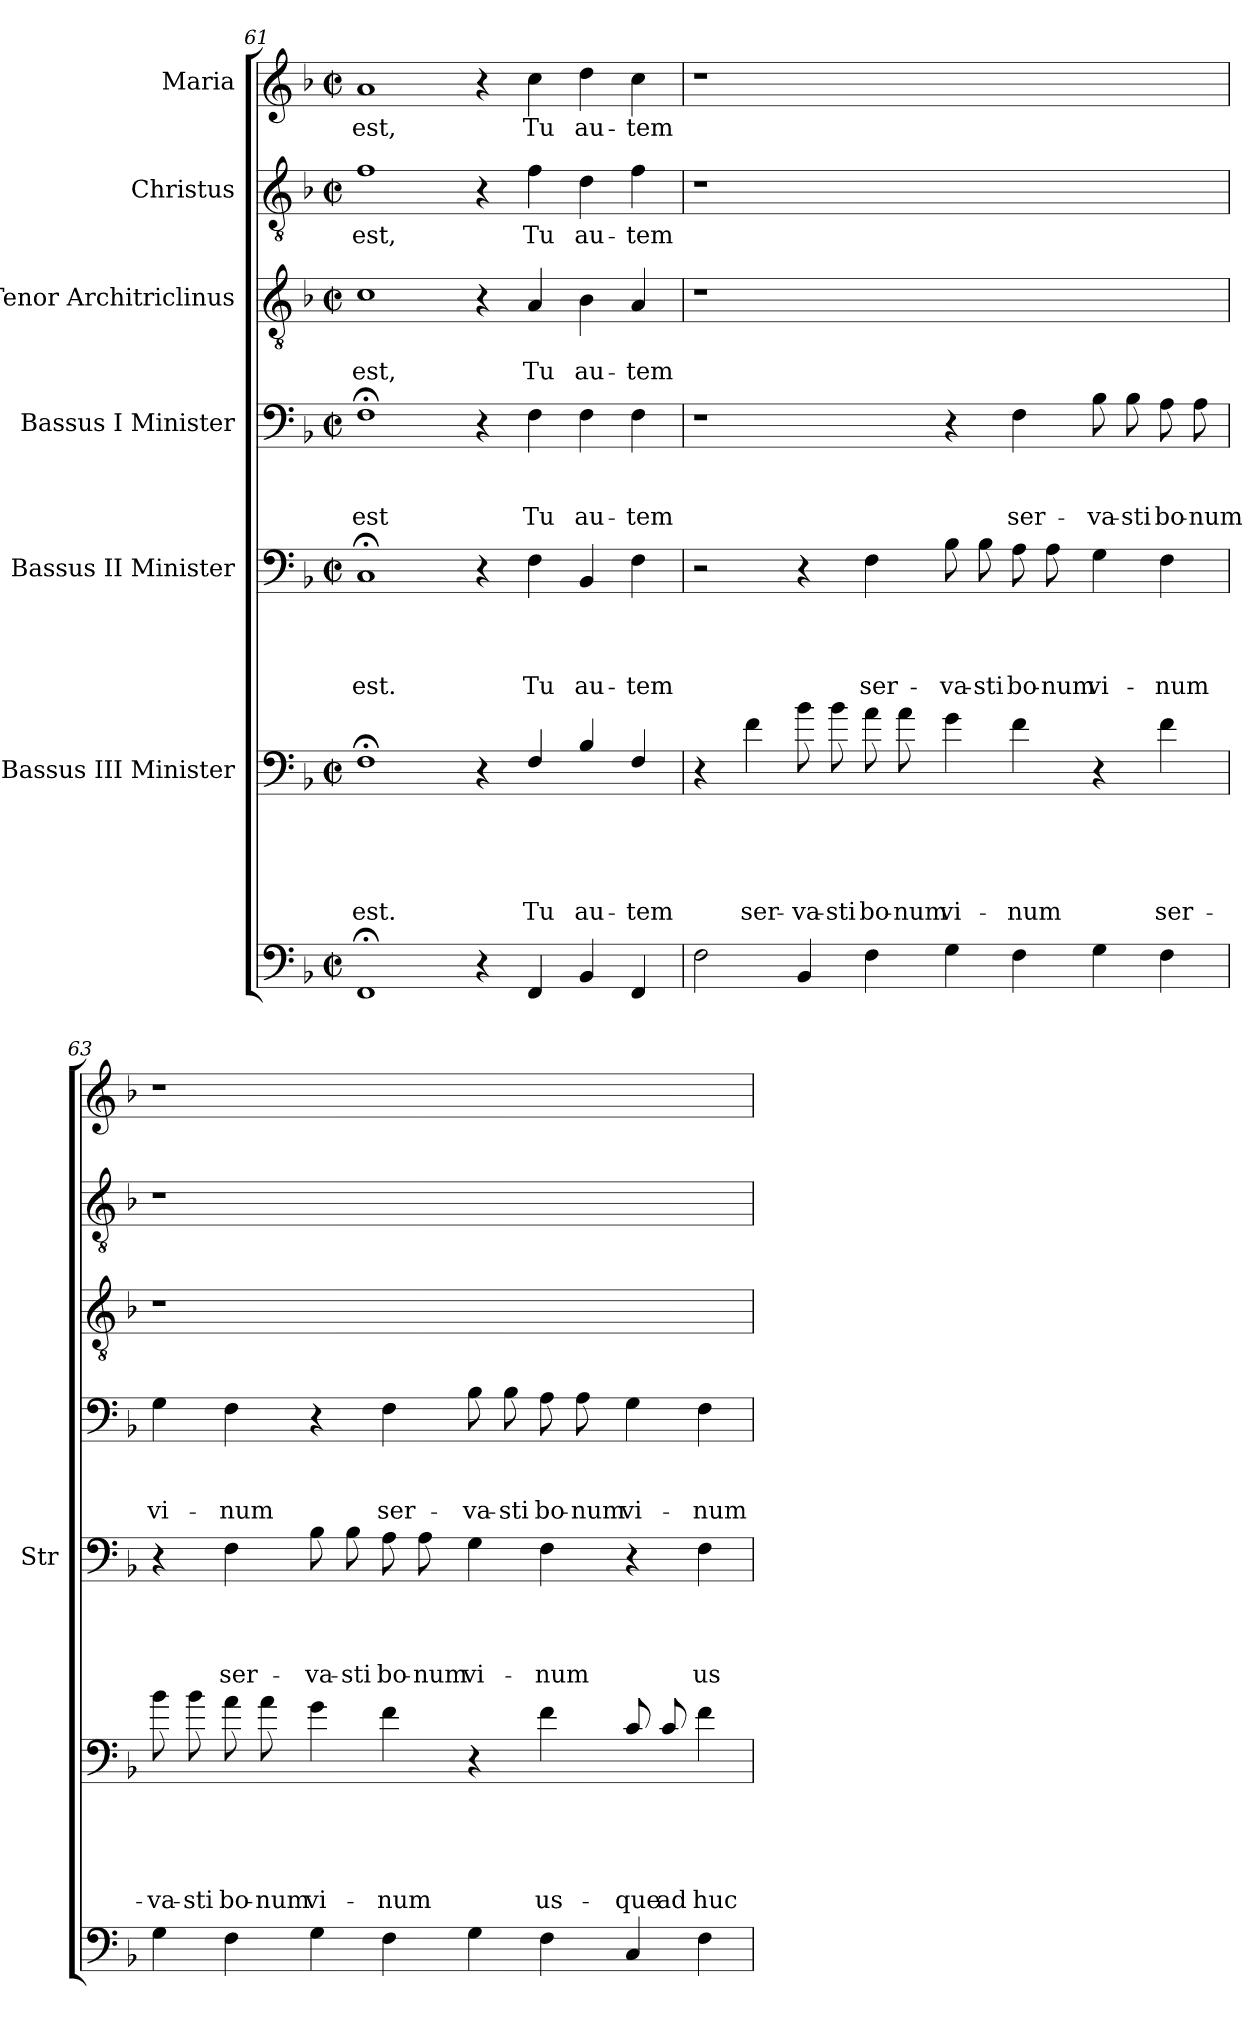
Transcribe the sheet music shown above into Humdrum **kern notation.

**kern	**kern	**text	**text	**text	**text	**text	**kern	**text	**text	**text	**text	**kern	**text	**text	**text	**kern	**text	**text	**kern	**text	**kern	**text
*part7	*part6	*part6	*part6	*part6	*part6	*part6	*part5	*part5	*part5	*part5	*part5	*part4	*part4	*part4	*part4	*part3	*part3	*part3	*part2	*part2	*part1	*part1
*staff7	*staff6	*staff6	*staff6	*staff6	*staff6	*staff6	*staff5	*staff5	*staff5	*staff5	*staff5	*staff4	*staff4	*staff4	*staff4	*staff3	*staff3	*staff3	*staff2	*staff2	*staff1	*staff1
*	*I"Bassus III  Minister	*	*	*	*	*	*I"Bassus II  Minister	*	*	*	*	*I"Bassus  I Minister	*	*	*	*I"Tenor  Architriclinus	*	*	*I"Christus	*	*I"Maria	*
*	*	*	*	*	*	*	*I'Str	*	*	*	*	*	*	*	*	*	*	*	*	*	*	*
*clefF4	*clefF4	*	*	*	*	*	*clefF4	*	*	*	*	*clefF4	*	*	*	*clefGv2	*	*	*clefGv2	*	*clefG2	*
*	*ITrd8c14	*	*	*	*	*	*	*	*	*	*	*	*	*	*	*	*	*	*	*	*	*
*k[b-]	*k[b-]	*	*	*	*	*	*k[b-]	*	*	*	*	*k[b-]	*	*	*	*k[b-]	*	*	*k[b-]	*	*k[b-]	*
*d:	*d:	*	*	*	*	*	*d:	*	*	*	*	*d:	*	*	*	*d:	*	*	*d:	*	*d:	*
*M2/2	*M2/2	*	*	*	*	*	*M2/2	*	*	*	*	*M2/2	*	*	*	*M2/2	*	*	*M2/2	*	*M2/2	*
*met(c|)	*met(c|)	*	*	*	*	*	*met(c|)	*	*	*	*	*met(c|)	*	*	*	*met(c|)	*	*	*met(c|)	*	*met(c|)	*
=61	=61	=61	=61	=61	=61	=61	=61	=61	=61	=61	=61	=61	=61	=61	=61	=61	=61	=61	=61	=61	=61	=61
!	!	!	!	!	!	!LO:LY:b	!	!	!	!	!LO:LY:b	!	!	!	!LO:LY:b	!	!	!LO:LY:b	!	!LO:LY:b	!	!LO:LY:b
1FF;<	1FF;<	.	.	.	.	est.	1C;<	.	.	.	est.	1F;<	.	.	est	1c	.	est,	1f	est,	1a	est,
4r	4r	.	.	.	.	.	4r	.	.	.	.	4r	.	.	.	4r	.	.	4r	.	4r	.
!	!	!	!	!	!	!LO:LY:b	!	!	!	!	!LO:LY:b	!	!	!	!LO:LY:b	!	!	!LO:LY:b	!	!LO:LY:b	!	!LO:LY:b
4FF/	4FF/	.	.	.	.	Tu	4F\	.	.	.	Tu	4F\	.	.	Tu	4A/	.	Tu	4f\	Tu	4cc\	Tu
!	!	!	!	!	!	!LO:LY:b	!	!	!	!	!LO:LY:b	!	!	!	!LO:LY:b	!	!	!LO:LY:b	!	!LO:LY:b	!	!LO:LY:b
4BB-/	4BB-/	.	.	.	.	au-	4BB-/	.	.	.	au-	4F\	.	.	au-	4B-\	.	au-	4d\	au-	4dd\	au-
!	!	!	!	!	!	!LO:LY:b	!	!	!	!	!LO:LY:b	!	!	!	!LO:LY:b	!	!	!LO:LY:b	!	!LO:LY:b	!	!LO:LY:b
4FF/	4FF/	.	.	.	.	-tem	4F\	.	.	.	-tem	4F\	.	.	-tem	4A/	.	-tem	4f\	-tem	4cc\	-tem
!!LO:PB:g=z
=62	=62	=62	=62	=62	=62	=62	=62	=62	=62	=62	=62	=62	=62	=62	=62	=62	=62	=62	=62	=62	=62	=62
2F\	4r	.	.	.	.	.	2r	.	.	.	.	1r	.	.	.	1r	.	.	1r	.	1r	.
!	!	!	!	!	!	!LO:LY:b	!	!	!	!	!	!	!	!	!	!	!	!	!	!	!	!
.	4F\	.	.	.	.	ser-	.	.	.	.	.	.	.	.	.	.	.	.	.	.	.	.
!	!	!	!	!	!	!LO:LY:b	!	!	!	!	!	!	!	!	!	!	!	!	!	!	!	!
4BB-/	8B-\	.	.	.	.	-va-	4r	.	.	.	.	.	.	.	.	.	.	.	.	.	.	.
!	!	!	!	!	!	!LO:LY:b	!	!	!	!	!	!	!	!	!	!	!	!	!	!	!	!
.	8B-\	.	.	.	.	-sti	.	.	.	.	.	.	.	.	.	.	.	.	.	.	.	.
!	!	!	!	!	!	!LO:LY:b	!	!	!	!	!LO:LY:b	!	!	!	!	!	!	!	!	!	!	!
4F\	8A\	.	.	.	.	bo-	4F\	.	.	.	ser-	.	.	.	.	.	.	.	.	.	.	.
!	!	!	!	!	!	!LO:LY:b	!	!	!	!	!	!	!	!	!	!	!	!	!	!	!	!
.	8A\	.	.	.	.	-num	.	.	.	.	.	.	.	.	.	.	.	.	.	.	.	.
!	!	!	!	!	!	!LO:LY:b	!	!	!	!	!LO:LY:b	!	!	!	!	!	!	!	!	!	!	!
4G\	4G\	.	.	.	.	vi-	8B-\	.	.	.	-va-	4r	.	.	.	1ryy	.	.	1ryy	.	1ryy	.
!	!	!	!	!	!	!	!	!	!	!	!LO:LY:b	!	!	!	!	!	!	!	!	!	!	!
.	.	.	.	.	.	.	8B-\	.	.	.	-sti	.	.	.	.	.	.	.	.	.	.	.
!	!	!	!	!	!	!LO:LY:b	!	!	!	!	!LO:LY:b	!	!	!	!LO:LY:b	!	!	!	!	!	!	!
4F\	4F\	.	.	.	.	-num	8A\	.	.	.	bo-	4F\	.	.	ser-	.	.	.	.	.	.	.
!	!	!	!	!	!	!	!	!	!	!	!LO:LY:b	!	!	!	!	!	!	!	!	!	!	!
.	.	.	.	.	.	.	8A\	.	.	.	-num	.	.	.	.	.	.	.	.	.	.	.
!	!	!	!	!	!	!	!	!	!	!	!LO:LY:b	!	!	!	!LO:LY:b	!	!	!	!	!	!	!
4G\	4r	.	.	.	.	.	4G\	.	.	.	vi-	8B-\	.	.	-va-	.	.	.	.	.	.	.
!	!	!	!	!	!	!	!	!	!	!	!	!	!	!	!LO:LY:b	!	!	!	!	!	!	!
.	.	.	.	.	.	.	.	.	.	.	.	8B-\	.	.	-sti	.	.	.	.	.	.	.
!	!	!	!	!	!	!LO:LY:b	!	!	!	!	!LO:LY:b	!	!	!	!LO:LY:b	!	!	!	!	!	!	!
4F\	4F\	.	.	.	.	ser-	4F\	.	.	.	-num	8A\	.	.	bo-	.	.	.	.	.	.	.
!	!	!	!	!	!	!	!	!	!	!	!	!	!	!	!LO:LY:b	!	!	!	!	!	!	!
.	.	.	.	.	.	.	.	.	.	.	.	8A\	.	.	-num	.	.	.	.	.	.	.
=63	=63	=63	=63	=63	=63	=63	=63	=63	=63	=63	=63	=63	=63	=63	=63	=63	=63	=63	=63	=63	=63	=63
!	!	!	!	!	!	!LO:LY:b	!	!	!	!	!	!	!	!	!LO:LY:b	!	!	!	!	!	!	!
4G\	8B-\	.	.	.	.	-va-	4r	.	.	.	.	4G\	.	.	vi-	1r	.	.	1r	.	1r	.
!	!	!	!	!	!	!LO:LY:b	!	!	!	!	!	!	!	!	!	!	!	!	!	!	!	!
.	8B-\	.	.	.	.	-sti	.	.	.	.	.	.	.	.	.	.	.	.	.	.	.	.
!	!	!	!	!	!	!LO:LY:b	!	!	!	!	!LO:LY:b	!	!	!	!LO:LY:b	!	!	!	!	!	!	!
4F\	8A\	.	.	.	.	bo-	4F\	.	.	.	ser-	4F\	.	.	-num	.	.	.	.	.	.	.
!	!	!	!	!	!	!LO:LY:b	!	!	!	!	!	!	!	!	!	!	!	!	!	!	!	!
.	8A\	.	.	.	.	-num	.	.	.	.	.	.	.	.	.	.	.	.	.	.	.	.
!	!	!	!	!	!	!LO:LY:b	!	!	!	!	!LO:LY:b	!	!	!	!	!	!	!	!	!	!	!
4G\	4G\	.	.	.	.	vi-	8B-\	.	.	.	-va-	4r	.	.	.	.	.	.	.	.	.	.
!	!	!	!	!	!	!	!	!	!	!	!LO:LY:b	!	!	!	!	!	!	!	!	!	!	!
.	.	.	.	.	.	.	8B-\	.	.	.	-sti	.	.	.	.	.	.	.	.	.	.	.
!	!	!	!	!	!	!LO:LY:b	!	!	!	!	!LO:LY:b	!	!	!	!LO:LY:b	!	!	!	!	!	!	!
4F\	4F\	.	.	.	.	-num	8A\	.	.	.	bo-	4F\	.	.	ser-	.	.	.	.	.	.	.
!	!	!	!	!	!	!	!	!	!	!	!LO:LY:b	!	!	!	!	!	!	!	!	!	!	!
.	.	.	.	.	.	.	8A\	.	.	.	-num	.	.	.	.	.	.	.	.	.	.	.
!	!	!	!	!	!	!	!	!	!	!	!LO:LY:b	!	!	!	!LO:LY:b	!	!	!	!	!	!	!
4G\	4r	.	.	.	.	.	4G\	.	.	.	vi-	8B-\	.	.	-va-	1ryy	.	.	1ryy	.	1ryy	.
!	!	!	!	!	!	!	!	!	!	!	!	!	!	!	!LO:LY:b	!	!	!	!	!	!	!
.	.	.	.	.	.	.	.	.	.	.	.	8B-\	.	.	-sti	.	.	.	.	.	.	.
!	!	!	!	!	!	!LO:LY:b	!	!	!	!	!LO:LY:b	!	!	!	!LO:LY:b	!	!	!	!	!	!	!
4F\	4F\	.	.	.	.	us-	4F\	.	.	.	-num	8A\	.	.	bo-	.	.	.	.	.	.	.
!	!	!	!	!	!	!	!	!	!	!	!	!	!	!	!LO:LY:b	!	!	!	!	!	!	!
.	.	.	.	.	.	.	.	.	.	.	.	8A\	.	.	-num	.	.	.	.	.	.	.
!	!	!	!	!	!	!LO:LY:b	!	!	!	!	!	!	!	!	!LO:LY:b	!	!	!	!	!	!	!
4C/	8C/	.	.	.	.	-que	4r	.	.	.	.	4G\	.	.	vi-	.	.	.	.	.	.	.
!	!	!	!	!	!	!LO:LY:b	!	!	!	!	!	!	!	!	!	!	!	!	!	!	!	!
.	8C/	.	.	.	.	ad	.	.	.	.	.	.	.	.	.	.	.	.	.	.	.	.
!	!	!	!	!	!	!LO:LY:b	!	!	!	!	!LO:LY:b	!	!	!	!LO:LY:b	!	!	!	!	!	!	!
4F\	4F\	.	.	.	.	huc	4F\	.	.	.	us-	4F\	.	.	-num	.	.	.	.	.	.	.
=	=	=	=	=	=	=	=	=	=	=	=	=	=	=	=	=	=	=	=	=	=	=
*-	*-	*-	*-	*-	*-	*-	*-	*-	*-	*-	*-	*-	*-	*-	*-	*-	*-	*-	*-	*-	*-	*-
